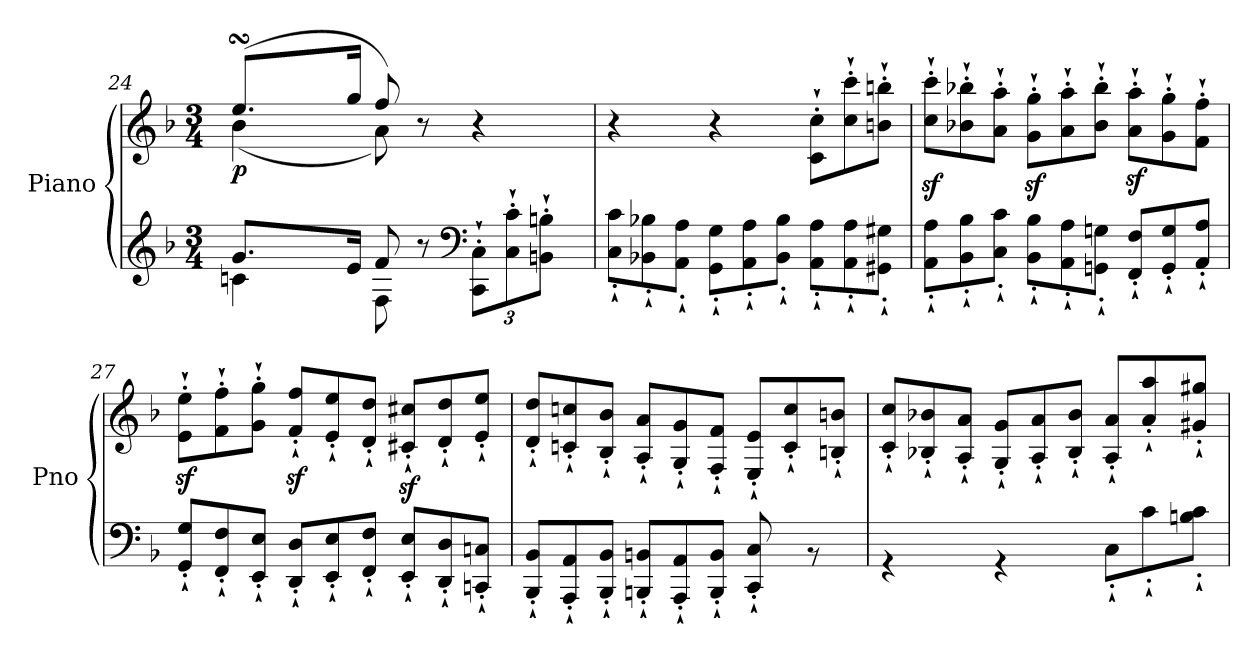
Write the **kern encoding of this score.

**kern	**kern	**dynam
*part1	*part1	*part1
*staff2	*staff1	*staff1/2
*I"Piano	*	*
*I'Pno	*	*
!!LO:PB:g=z
*clefG2	*clefG2	*
*k[b-]	*k[b-]	*
*M3/4	*M3/4	*
=24	=24	=24
*^	*^	*
*	*^	*	*^	*
!	!	!	!	!	!	!LO:DY:b
16ryy	8.g/L	4cn\	(8.eesSsS/L	(4b-\	16ryy	p
8ryy	.	.	.	.	32ffLLLyy	.
.	.	.	.	.	32eeyy	.
.	.	.	.	.	32ddyy	.
.	.	.	.	.	32eeJJJyy	.
2ryy	16e/Jk	.	16gg/Jk	.	2ryy	.
.	8f/	8F\	8ff/)	8a\)	.	.
.	8r	4.ryy	8r	4.ryy	.	.
*clefF4	*	*	*	*	*	*
*	*Xbrackettup	*	*	*	*	*
!	!	!	!	!	!	!LO:DY:b=2
!	!	!	!	!	!	!LO:DY:n=1:b
.	12CC\`' 12C\`'L	.	4r	.	.	f other-dynamics
.	12C\`' 12c\`'	.	.	.	.	.
.	12BBn\`' 12Bn\`'J	.	.	.	.	.
16ryy	.	.	.	.	16ryy	.
*	*v	*v	*	*	*	*
*	*	*v	*v	*v	*
=25	=25	=25	=25
*	*Xtuplet	*	*
2.ryy	12C\`' 12c\`'L	4r	.
.	12BB-X\`' 12B-X\`'	.	.
.	12AA\`' 12A\`'J	.	.
.	12GG\`' 12G\`'L	4r	.
.	12AA\`' 12A\`'	.	.
.	12BB-\`' 12B-\`'J	.	.
*	*	*Xtuplet	*
.	12AA\`' 12A\`'L	12c\`' 12cc\`'L	.
.	12AA\`' 12A\`'	12cc\`' 12ccc\`'	.
.	12GG#X\`' 12G#X\`'J	12bn\`' 12bbn\`'J	.
=26	=26	=26	=26
2.ryy	12AA\`' 12A\`'L	12cc\z<`' 12ccc\z<`'L	.
.	12BB-\`' 12B-\`'	12b-X\`' 12bb-X\`'	.
.	12C\`' 12c\`'J	12a\`' 12aa\`'J	.
.	12BB-\`' 12B-\`'L	12g\z<`' 12gg\z<`'L	.
.	12AA\`' 12A\`'	12a\`' 12aa\`'	.
.	12GGn\`' 12Gn\`'J	12b-\`' 12bb-\`'J	.
.	12FF/`' 12F/`'L	12a\z<`' 12aa\z<`'L	.
.	12GG/`' 12G/`'	12g\`' 12gg\`'	.
.	12AA/`' 12A/`'J	12f\`' 12ff\`'J	.
!!LO:LB:g=z
=27	=27	=27	=27
2.ryy	12GG/`' 12G/`'L	12e\z<`' 12ee\z<`'L	.
.	12FF/`' 12F/`'	12f\`' 12ff\`'	.
.	12EE/`' 12E/`'J	12g\`' 12gg\`'J	.
.	12DD/`' 12D/`'L	12f/z<`' 12ff/z<`'L	.
.	12EE/`' 12E/`'	12e/`' 12ee/`'	.
.	12FF/`' 12F/`'J	12d/`' 12dd/`'J	.
.	12EE/`' 12E/`'L	12c#X/z<`' 12cc#X/z<`'L	.
.	12DD/`' 12D/`'	12d/`' 12dd/`'	.
.	12CCn/`' 12Cn/`'J	12e/`' 12ee/`'J	.
=28	=28	=28	=28
2.ryy	12BBB-/`' 12BB-/`'L	12d/`' 12dd/`'L	.
.	12AAA/`' 12AA/`'	12cn/`' 12ccn/`'	.
.	12BBB-/`' 12BB-/`'J	12B-/`' 12b-/`'J	.
.	12BBBn/`' 12BBn/`'L	12A/`' 12a/`'L	.
.	12AAA/`' 12AA/`'	12G/`' 12g/`'	.
.	12BBB/`' 12BB/`'J	12F/`' 12f/`'J	.
.	8CC/`' 8C/`'	12E/`' 12e/`'L	.
.	.	12c/`' 12cc/`'	.
.	8r	.	.
.	.	12Bn/`' 12bn/`'J	.
=29	=29	=29	=29
2.ryy	4r	12c/`' 12cc/`'L	.
.	.	12B-X/`' 12b-X/`'	.
.	.	12A/`' 12a/`'J	.
.	4r	12G/`' 12g/`'L	.
.	.	12A/`' 12a/`'	.
.	.	12B-/`' 12b-/`'J	.
.	12C`'\L	12A/`' 12a/`'L	.
.	12c`'\	12a/`' 12aa/`'	.
.	12Bn\`' 12c\`'J	12g#X/`' 12gg#X/`'J	.
*v	*v	*	*
=	=	=
*-	*-	*-
